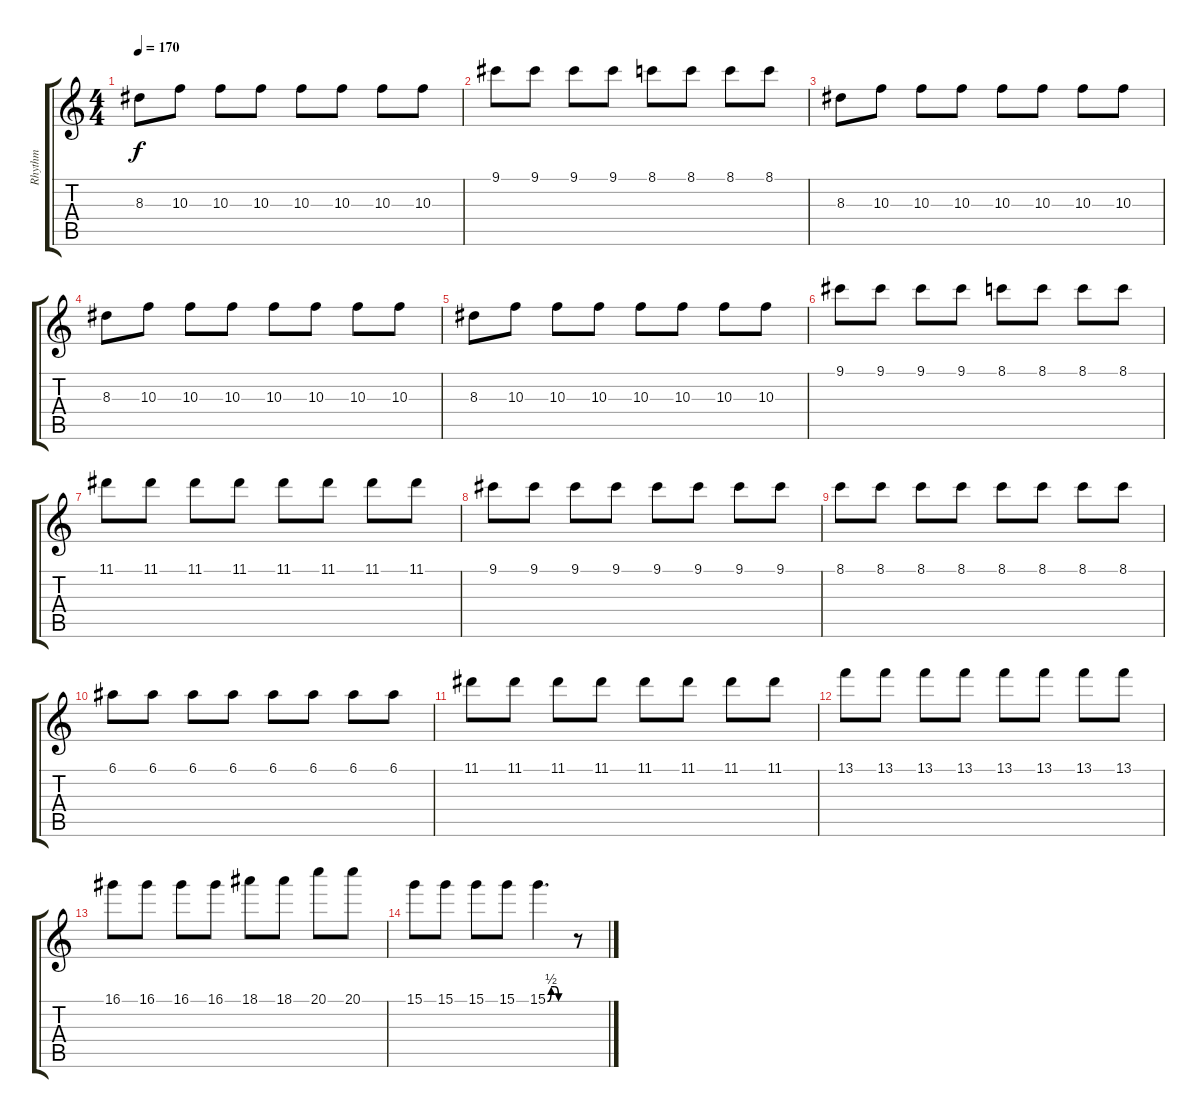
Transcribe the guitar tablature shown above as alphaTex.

\track ("Rhythm" "Rhythm") {instrument distortionguitar}
\staff {score tabs}
\tuning (E4 B3 G3 D3 A2 D2) {hide}
\ts (4 4)
\tempo 170
\clef g2
\ks c
8.3.8{dy f} 10.3.8 10.3.8 10.3.8 10.3.8 10.3.8 10.3.8 10.3.8 |
9.1.8 9.1.8 9.1.8 9.1.8 8.1.8 8.1.8 8.1.8 8.1.8 |
8.3.8 10.3.8 10.3.8 10.3.8 10.3.8 10.3.8 10.3.8 10.3.8 |
8.3.8 10.3.8 10.3.8 10.3.8 10.3.8 10.3.8 10.3.8 10.3.8 |
8.3.8 10.3.8 10.3.8 10.3.8 10.3.8 10.3.8 10.3.8 10.3.8 |
9.1.8 9.1.8 9.1.8 9.1.8 8.1.8 8.1.8 8.1.8 8.1.8 |
11.1.8 11.1.8 11.1.8 11.1.8 11.1.8 11.1.8 11.1.8 11.1.8 |
9.1.8 9.1.8 9.1.8 9.1.8 9.1.8 9.1.8 9.1.8 9.1.8 |
8.1.8 8.1.8 8.1.8 8.1.8 8.1.8 8.1.8 8.1.8 8.1.8 |
6.1.8 6.1.8 6.1.8 6.1.8 6.1.8 6.1.8 6.1.8 6.1.8 |
11.1.8 11.1.8 11.1.8 11.1.8 11.1.8 11.1.8 11.1.8 11.1.8 |
13.1.8 13.1.8 13.1.8 13.1.8 13.1.8 13.1.8 13.1.8 13.1.8 |
16.1.8 16.1.8 16.1.8 16.1.8 18.1.8 18.1.8 20.1.8 20.1.8 |
15.1.8 15.1.8 15.1.8 15.1.8 15.1{be (custom 0 0 10 2 20 2 30 0 60 0)}.4{d} r.8
